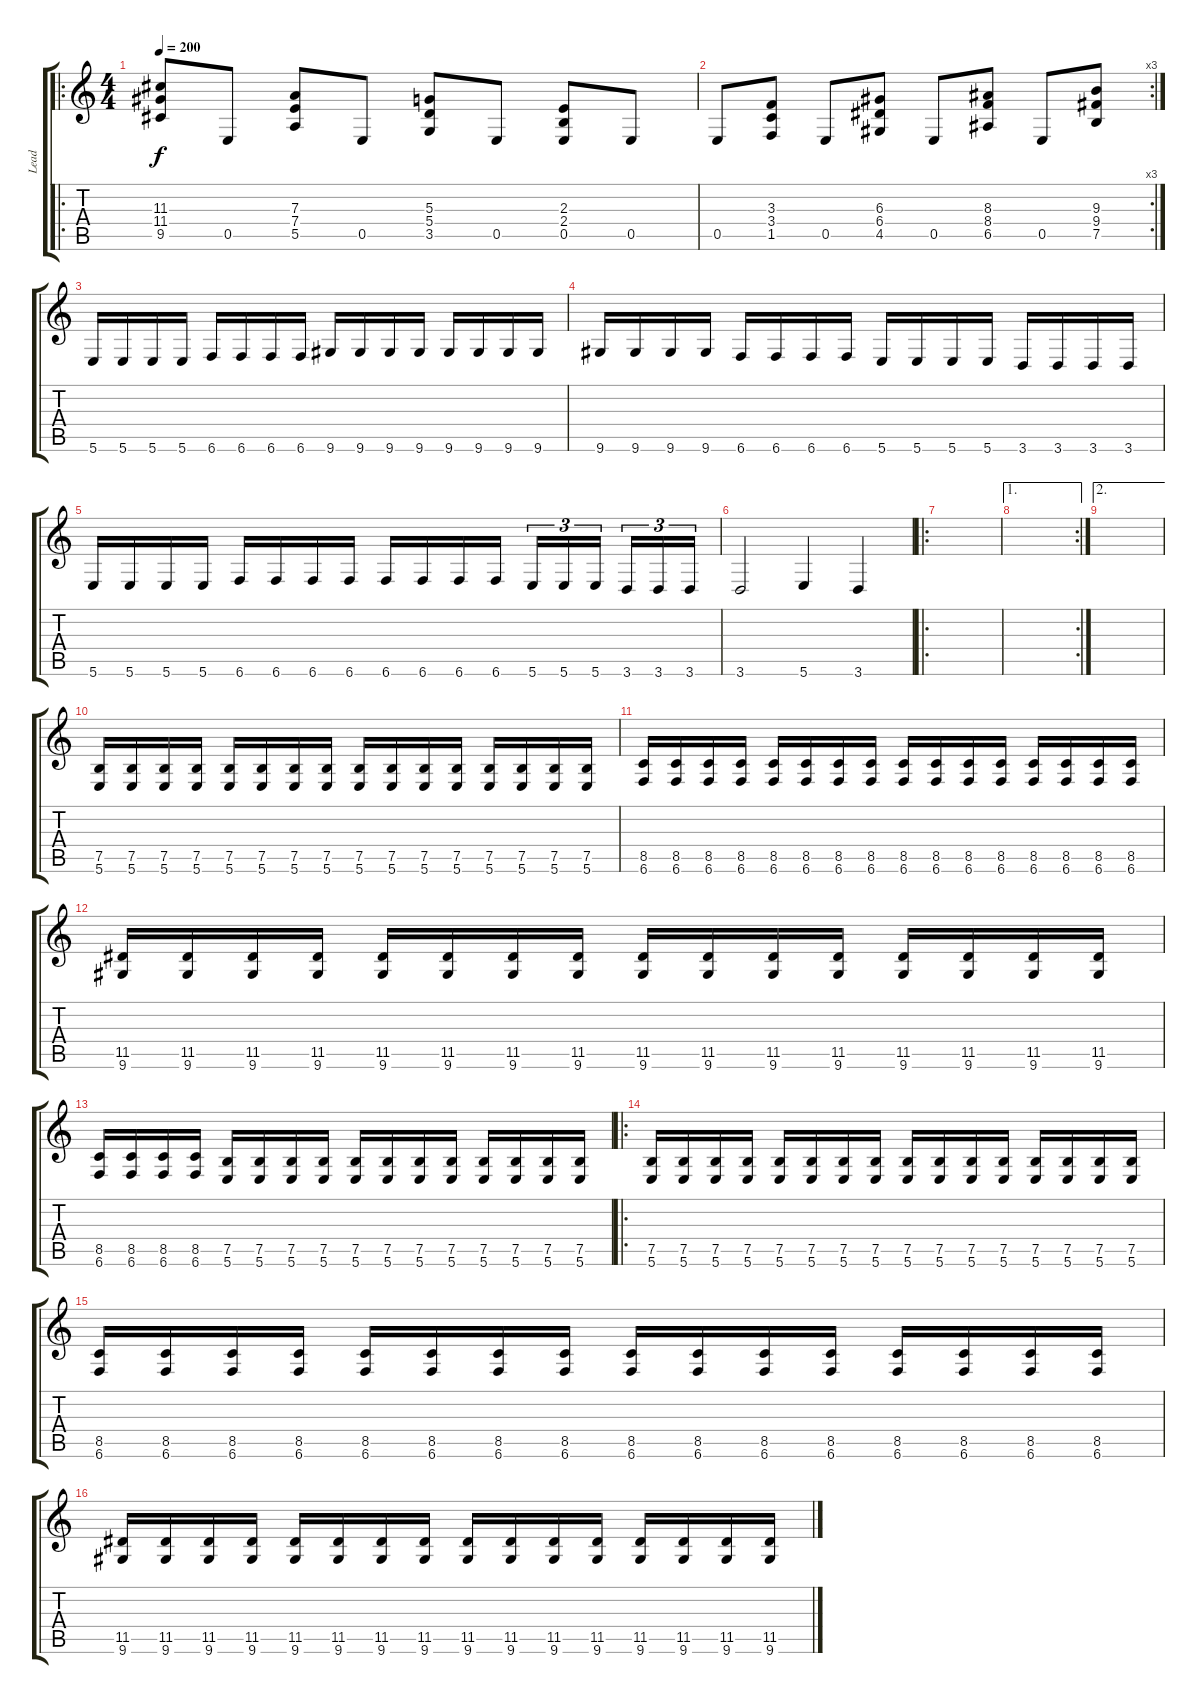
\track ("Lead" "Lead") {instrument distortionguitar}
\staff {score tabs}
\tuning (B3 Gb3 D3 A2 E2 B1) {hide}
\ro
\ts (4 4)
\tempo 200
\clef g2
\ks c
(11.3 11.4 9.5).8{dy f} 0.5.8 (7.3 7.4 5.5).8 0.5.8 (5.3 5.4 3.5).8 0.5.8 (2.3 2.4 0.5).8 0.5.8 |
\rc 3
0.5.8 (3.3 3.4 1.5).8 0.5.8 (6.3 6.4 4.5).8 0.5.8 (8.3 8.4 6.5).8 0.5.8 (9.3 9.4 7.5).8 |
5.6.16 5.6.16 5.6.16 5.6.16 6.6.16 6.6.16 6.6.16 6.6.16 9.6.16 9.6.16 9.6.16 9.6.16 9.6.16 9.6.16 9.6.16 9.6.16 |
9.6.16 9.6.16 9.6.16 9.6.16 6.6.16 6.6.16 6.6.16 6.6.16 5.6.16 5.6.16 5.6.16 5.6.16 3.6.16 3.6.16 3.6.16 3.6.16 |
5.6.16 5.6.16 5.6.16 5.6.16 6.6.16 6.6.16 6.6.16 6.6.16 6.6.16 6.6.16 6.6.16 6.6.16 5.6.16{tu (3 2)} 5.6.16{tu (3 2)} 5.6.16{tu (3 2)} 3.6.16{tu (3 2)} 3.6.16{tu (3 2)} 3.6.16{tu (3 2)} |
3.6.2 5.6.4 3.6.4 |
\ro
|
\ae 1
\rc 2
|
\ae 2
|
(7.5 5.6).16 (7.5 5.6).16 (7.5 5.6).16 (7.5 5.6).16 (7.5 5.6).16 (7.5 5.6).16 (7.5 5.6).16 (7.5 5.6).16 (7.5 5.6).16 (7.5 5.6).16 (7.5 5.6).16 (7.5 5.6).16 (7.5 5.6).16 (7.5 5.6).16 (7.5 5.6).16 (7.5 5.6).16 |
(8.5 6.6).16 (8.5 6.6).16 (8.5 6.6).16 (8.5 6.6).16 (8.5 6.6).16 (8.5 6.6).16 (8.5 6.6).16 (8.5 6.6).16 (8.5 6.6).16 (8.5 6.6).16 (8.5 6.6).16 (8.5 6.6).16 (8.5 6.6).16 (8.5 6.6).16 (8.5 6.6).16 (8.5 6.6).16 |
(11.5 9.6).16 (11.5 9.6).16 (11.5 9.6).16 (11.5 9.6).16 (11.5 9.6).16 (11.5 9.6).16 (11.5 9.6).16 (11.5 9.6).16 (11.5 9.6).16 (11.5 9.6).16 (11.5 9.6).16 (11.5 9.6).16 (11.5 9.6).16 (11.5 9.6).16 (11.5 9.6).16 (11.5 9.6).16 |
(8.5 6.6).16 (8.5 6.6).16 (8.5 6.6).16 (8.5 6.6).16 (7.5 5.6).16 (7.5 5.6).16 (7.5 5.6).16 (7.5 5.6).16 (7.5 5.6).16 (7.5 5.6).16 (7.5 5.6).16 (7.5 5.6).16 (7.5 5.6).16 (7.5 5.6).16 (7.5 5.6).16 (7.5 5.6).16 |
\ro
(7.5 5.6).16 (7.5 5.6).16 (7.5 5.6).16 (7.5 5.6).16 (7.5 5.6).16 (7.5 5.6).16 (7.5 5.6).16 (7.5 5.6).16 (7.5 5.6).16 (7.5 5.6).16 (7.5 5.6).16 (7.5 5.6).16 (7.5 5.6).16 (7.5 5.6).16 (7.5 5.6).16 (7.5 5.6).16 |
(8.5 6.6).16 (8.5 6.6).16 (8.5 6.6).16 (8.5 6.6).16 (8.5 6.6).16 (8.5 6.6).16 (8.5 6.6).16 (8.5 6.6).16 (8.5 6.6).16 (8.5 6.6).16 (8.5 6.6).16 (8.5 6.6).16 (8.5 6.6).16 (8.5 6.6).16 (8.5 6.6).16 (8.5 6.6).16 |
(11.5 9.6).16 (11.5 9.6).16 (11.5 9.6).16 (11.5 9.6).16 (11.5 9.6).16 (11.5 9.6).16 (11.5 9.6).16 (11.5 9.6).16 (11.5 9.6).16 (11.5 9.6).16 (11.5 9.6).16 (11.5 9.6).16 (11.5 9.6).16 (11.5 9.6).16 (11.5 9.6).16 (11.5 9.6).16
